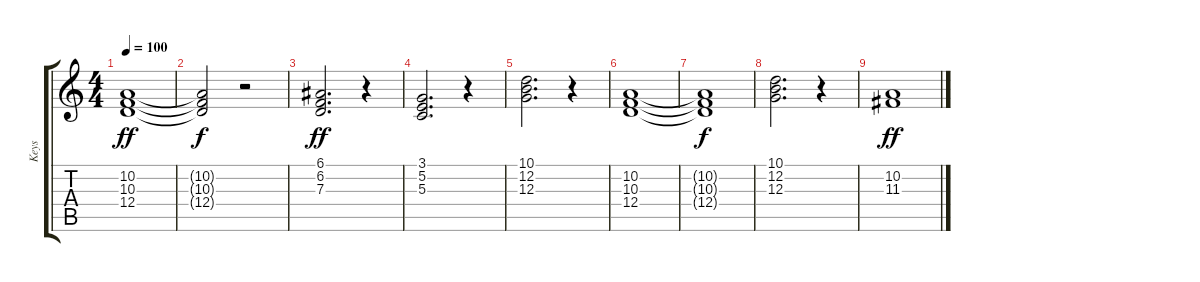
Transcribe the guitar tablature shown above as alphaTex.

\track ("Keys" "Keys") {instrument pad3polysynth}
\staff {score tabs}
\tuning (E4 B3 G3 D3 A2 E2) {hide}
\ts (4 4)
\tempo 100
\clef g2
\ks c
(10.2 10.3 12.4).1{dy ff} |
(10.2{t} 10.3{t} 12.4{t}).2{dy f} r.2 |
(6.1 6.2 7.3).2{d dy ff} r.4 |
(3.1 5.2 5.3).2{d} r.4 |
(10.1 12.2 12.3).2{d} r.4 |
(10.2 10.3 12.4).1 |
(10.2{t} 10.3{t} 12.4{t}).1{dy f} |
(10.1 12.2 12.3).2{d} r.4 |
(10.2 11.3).1{dy ff}
